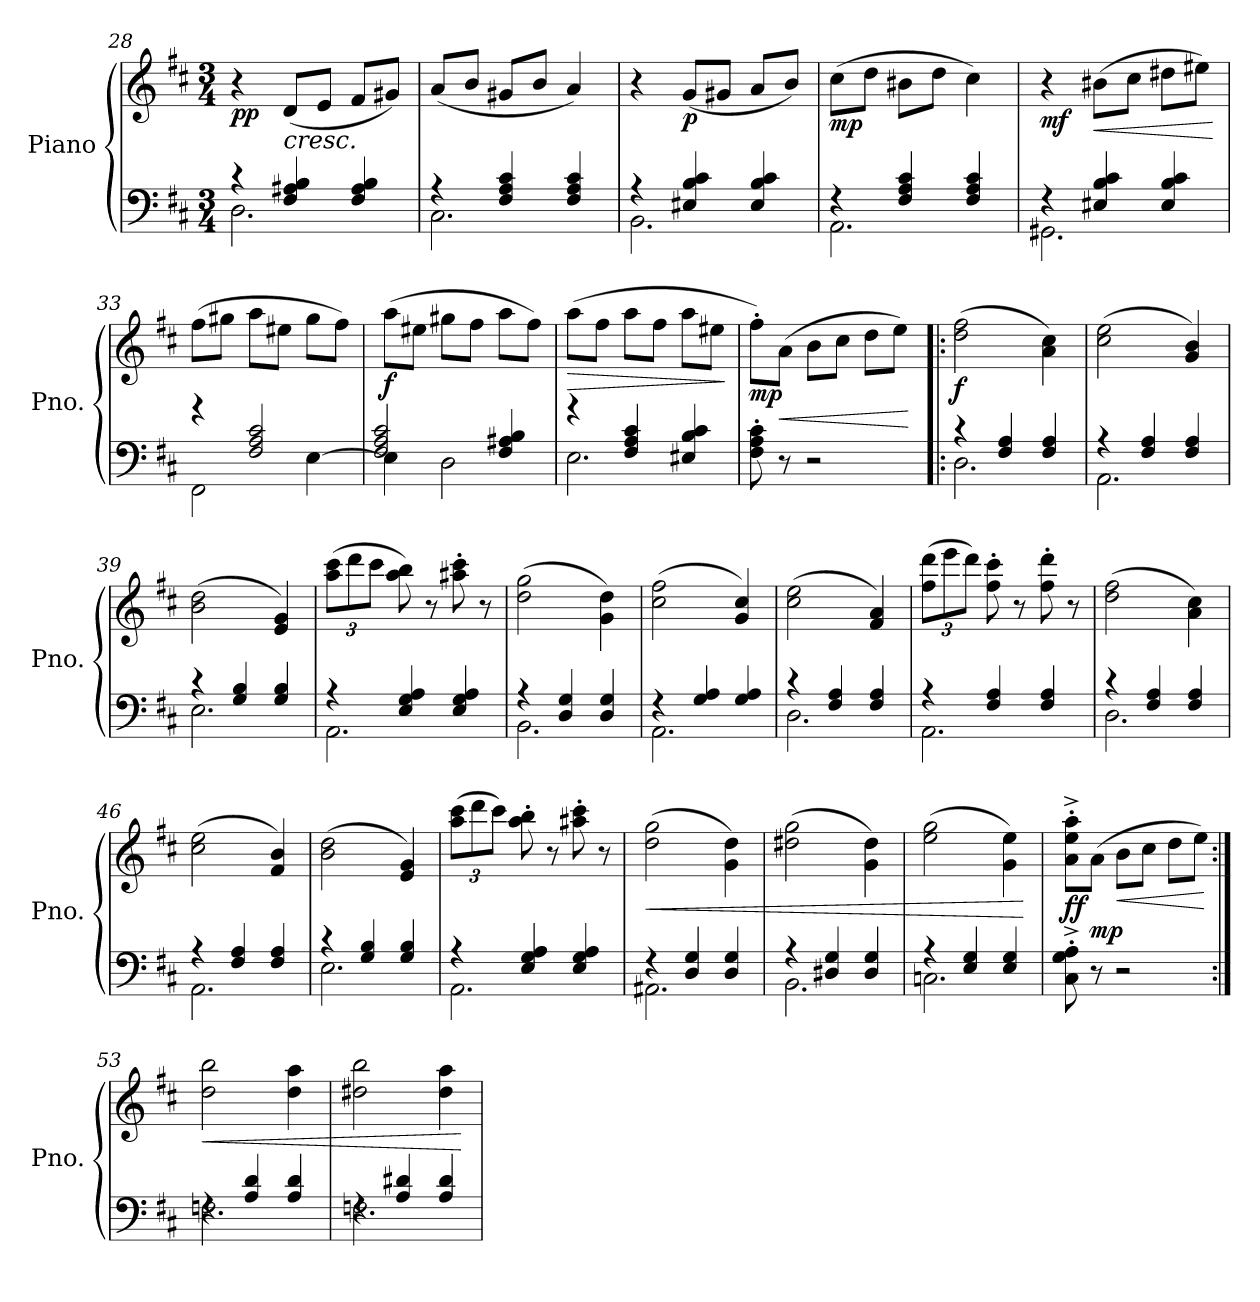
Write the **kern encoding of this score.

**kern	**kern	**dynam
*part1	*part1	*part1
*staff2	*staff1	*staff1/2
*I"Piano	*	*
*I'Pno.	*	*
*clefF4	*clefG2	*
*k[f#c#]	*k[f#c#]	*
*M3/4	*M3/4	*
=28	=28	=28
*^	*	*
!	!	!	!LO:DY:b
4r	2.D\	4r	pp
!	!	!	!LO:HP:b
4F#/ 4A#X/ 4B/	.	(8d/L	<
.	.	8e/J	.
4F#/ 4A#/ 4B/	.	8f#/L	.
.	.	8g#X/J)	.
=29	=29	=29	=29
4r	2.C#\	(8a/L	.
.	.	8b/J	.
4F#/ 4A/ 4c#/	.	8g#X/L	.
.	.	8b/J	.
4F#/ 4A/ 4c#/	.	4a/)	.
=30	=30	=30	=30
4r	2.BB\	4r	.
!	!	!	!LO:DY:b
4E#X/ 4B/ 4c#/	.	(8g/L	p
.	.	8g#X/J	.
4E#/ 4B/ 4c#/	.	8a/L	.
.	.	8b/J)	.
=31	=31	=31	=31
!	!	!	!LO:DY:b
4r	2.AA\	(8cc#\L	mp
.	.	8dd\J	.
4F#/ 4A/ 4c#/	.	8b#X\L	.
.	.	8dd\J	.
4F#/ 4A/ 4c#/	.	4cc#\)	.
*v	*v	*	*
.	.	[
!!LO:LB:g=z
=32	=32	=32
*^	*	*
!	!	!	!LO:DY:b
4r	2.GG#X\	4r	mf
!	!	!	!LO:HP:b
4E#X/ 4B/ 4c#/	.	(8b#X\L	<
.	.	8cc#\J	.
4E#/ 4B/ 4c#/	.	8dd#X\L	.
.	.	8ee#X\J)	.
*v	*v	*	*
.	.	[
=33	=33	=33
*^	*	*
2FF#\	4rg	(8ff#\L	.
.	.	8gg#X\J	.
.	2F#/ 2A/ 2c#/	8aa\L	.
.	.	8ee#X\J	.
[4E\	.	8gg#\L	.
.	.	8ff#\J)	.
=34	=34	=34	=34
!	!	!	!LO:DY:b
4E\]	2F#/ 2A/ 2c#/	(8aa\L	f
.	.	8ee#X\J	.
2D\	.	8gg#X\L	.
.	.	8ff#\J	.
.	4F#/ 4A#X/ 4B/	8aa\L	.
.	.	8ff#\J)	.
=35	=35	=35	=35
!	!	!	!LO:HP:b
2.E\	4rg	(8aa\L	>
.	.	8ff#\J	.
.	4F#/ 4A/ 4c#/	8aa\L	.
.	.	8ff#\J	.
.	4E#X/ 4B/ 4c#/	8aa\L	.
.	.	8ee#X\J	.
*v	*v	*	*
.	.	]
=36	=36	=36
!	!	!LO:DY:b
8F#\' 8A\' 8c#\'	8ff#'\L)	mp
!	!	!LO:HP:b
8r	(8a\J	<
2r	8b\L	.
.	8cc#\J	.
.	8dd\L	.
.	8ee\J)	.
.	.	[
=37!|:	=37!|:	=37!|:
*^	*	*
!	!	!	!LO:DY:b
4r	2.D\	(2dd\ 2ff#\	f
4F#/ 4A/	.	.	.
4F#/ 4A/	.	4a\ 4cc#\)	.
!!LO:PB:g=z
=38	=38	=38	=38
4r	2.AA\	(2cc#\ 2ee\	.
4F#/ 4A/	.	.	.
4F#/ 4A/	.	4g/ 4b/)	.
=39	=39	=39	=39
4r	2.E\	(2b\ 2dd\	.
4G/ 4B/	.	.	.
4G/ 4B/	.	4e/ 4g/)	.
=40	=40	=40	=40
*	*	*Xbrackettup	*
4r	2.AA\	(12aa\ 12ccc#\L	.
.	.	12ddd\	.
.	.	12ccc#\J	.
4E/ 4G/ 4A/	.	8aa\ 8bb\)	.
.	.	8r	.
4E/ 4G/ 4A/	.	8aa#X\' 8ccc#\'	.
.	.	8r	.
=41	=41	=41	=41
4r	2.BB\	(2dd\ 2gg\	.
4D/ 4G/	.	.	.
4D/ 4G/	.	4g\ 4dd\)	.
=42	=42	=42	=42
4r	2.AA\	(2cc#\ 2ff#\	.
4G/ 4A/	.	.	.
4G/ 4A/	.	4g/ 4cc#/)	.
=43	=43	=43	=43
4r	2.D\	(2cc#\ 2ee\	.
4F#/ 4A/	.	.	.
4F#/ 4A/	.	4f#/ 4a/)	.
=44	=44	=44	=44
4r	2.AA\	(12ff#\ 12ddd\L	.
.	.	12eee\	.
.	.	12ddd\J)	.
4F#/ 4A/	.	8ff#\' 8ccc#\'	.
.	.	8r	.
4F#/ 4A/	.	8ff#\' 8ddd\'	.
.	.	8r	.
!!LO:LB:g=z
=45	=45	=45	=45
4r	2.D\	(2dd\ 2ff#\	.
4F#/ 4A/	.	.	.
4F#/ 4A/	.	4a\ 4cc#\)	.
=46	=46	=46	=46
4r	2.AA\	(2cc#\ 2ee\	.
4F#/ 4A/	.	.	.
4F#/ 4A/	.	4f#/ 4b/)	.
=47	=47	=47	=47
4r	2.E\	(2b\ 2dd\	.
4G/ 4B/	.	.	.
4G/ 4B/	.	4e/ 4g/)	.
=48	=48	=48	=48
4r	2.AA\	(12aa\ 12ccc#\L	.
.	.	12ddd\	.
.	.	12ccc#\J)	.
4E/ 4G/ 4A/	.	8aa\' 8bb\'	.
.	.	8r	.
4E/ 4G/ 4A/	.	8aa#X\' 8ccc#\'	.
.	.	8r	.
=49	=49	=49	=49
!	!	!	!LO:HP:b
4r	2.AA#X\	(2dd\ 2gg\	<
4D/ 4G/	.	.	.
4D/ 4G/	.	4g\ 4dd\)	.
=50	=50	=50	=50
4r	2.BB\	(2dd#X\ 2gg\	.
4D#X/ 4G/	.	.	.
4D#/ 4G/	.	4g\ 4dd#\)	.
=51	=51	=51	=51
4r	2.Cn\	(2ee\ 2gg\	.
4E/ 4G/	.	.	.
4E/ 4G/	.	4g\ 4ee\)	.
*v	*v	*	*
.	.	[
=52	=52	=52
!	!	!LO:DY:b
8C#\'^ 8G\'^ 8A\'^	8a\'^ 8ee\'^ 8aa\'^L	ff
!	!	!LO:DY:b
8r	(8a\J	mp
!	!	!LO:HP:b
2r	8b\L	<
.	8cc#\J	.
.	8dd\L	.
.	8ee\J)	.
.	.	[
!!LO:LB:g=z
=53:|!	=53:|!	=53:|!
*^	*	*
!	!	!	!LO:HP:b
4rF	2.Fn\	2dd\ 2bb\	<
4A/ 4d/	.	.	.
4A/ 4d/	.	4dd\ 4aa\	.
=54	=54	=54	=54
4rF	2.Fn\	2dd#X\ 2bb\	.
4A/ 4d#X/	.	.	.
4A/ 4d#/	.	4dd#\ 4aa\	.
*v	*v	*	*
.	.	[
=	=	=
*-	*-	*-
